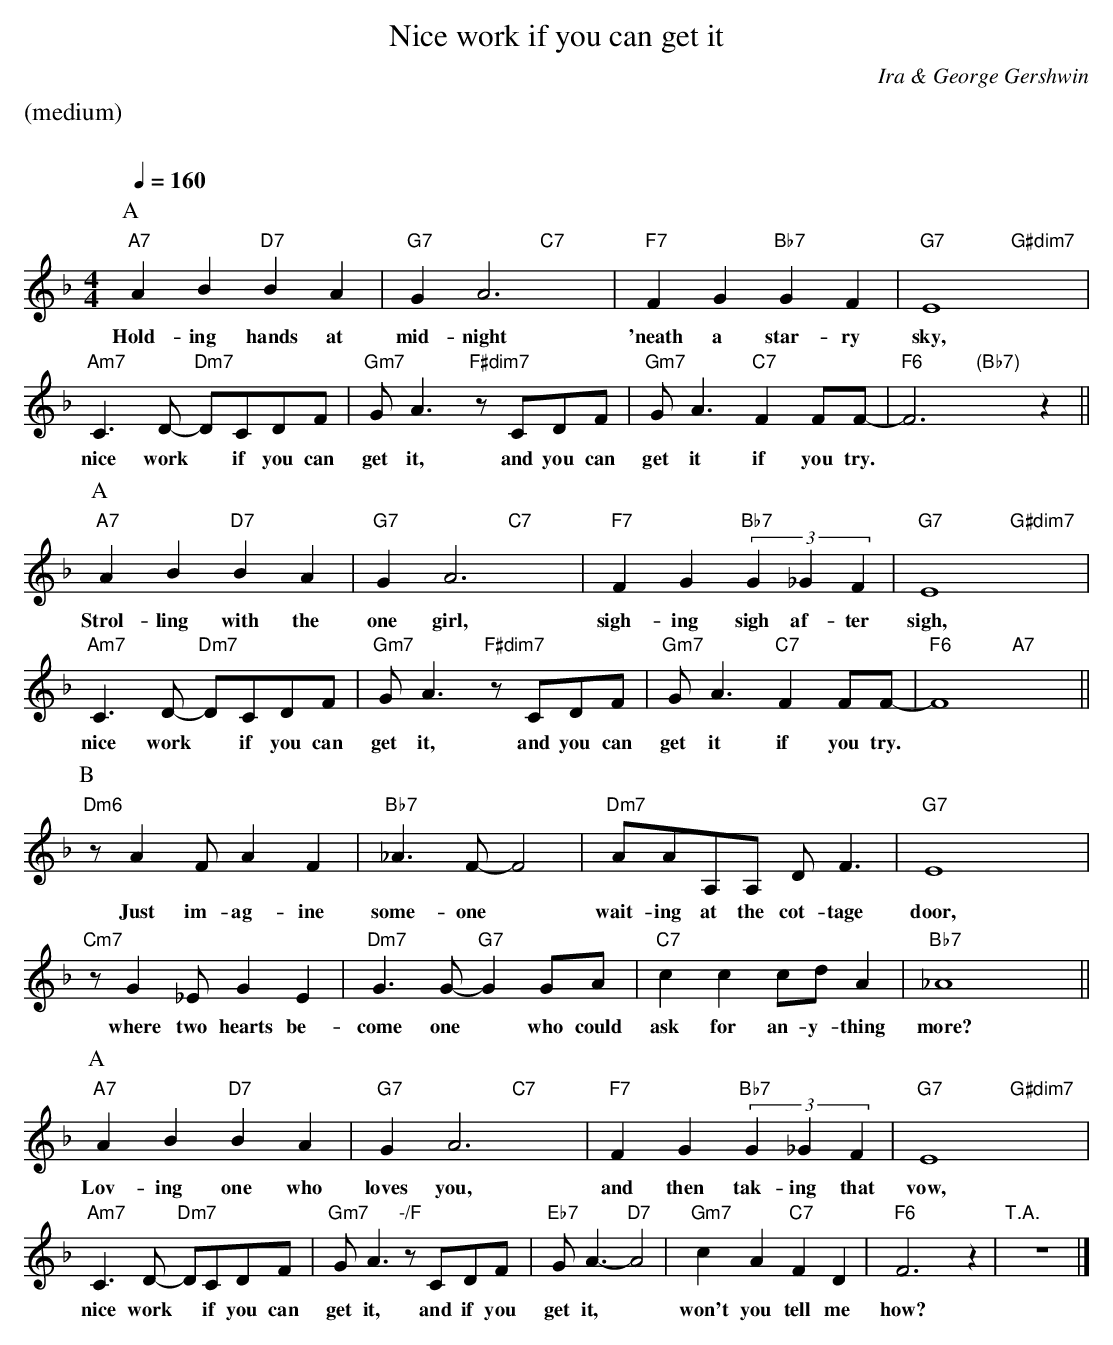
X:1
T: Nice work if you can get it
M:4/4
L:1/4
C:Ira & George Gershwin
Q:1/4=160
%%staves (chords melody)
K:F
%%text (medium)
%%vskip 20
P: A
V:chords
"A7"x2 "D7"x2 | "G7"x2 "C7"x2 | "F7"x2 "Bb7"x2 | "G7"x2 "G#dim7"x2 |
"Am7"x2 "Dm7"x2 | "Gm7"x2 "F#dim7"x2 | "Gm7"x2 "C7"x2 | "F6"x2 "(Bb7)"x2 ||
V:melody
AB BA | GA3 | FG GF | E4 |
w:Hold-ing hands at mid-night 'neath a star-ry sky,
C>D- D/2C/2D/2F/2 | G<A z/2C/2D/2F/2 | G<A FF/2F/2- | F3z ||
w:nice work* if you can get it, and you can get it if you try.*
P: A
V:chords
"A7"x2 "D7"x2 | "G7"x2 "C7"x2 | "F7"x2 "Bb7"x2 | "G7"x2 "G#dim7"x2 |
"Am7"x2 "Dm7"x2 | "Gm7"x2 "F#dim7"x2 | "Gm7"x2 "C7"x2 | "F6"x2 "A7"x2 ||
V:melody
AB BA | GA3 | FG (3G_GF | E4 |
w:Strol-ling with the one girl, sigh-ing sigh af-ter sigh,
C>D- D/2C/2D/2F/2 | G<A z/2C/2D/2F/2 | G<A FF/2F/2- | F4 ||
w:nice work* if you can get it, and you can get it if you try.*
P: B
V:chords
"Dm6"x2 x2 | "Bb7"x2 x2 | "Dm7"x2 x2 | "G7"x2 x2 |
"Cm7"x2 x2 | "Dm7"x2 "G7"x2 | "C7"x2 x2 | "Bb7"x2 x2 ||
V:melody
z/2AF/2 AF | _A>F- F2 | A/2A/2A,/2A,/2 D<F | E4 |
w:Just im-ag-ine some-one* wait-ing at the cot-tage door,
z/2G_E/2 GE | G>G- GG/2A/2 | cc c/2d/2A | _A4 ||
w: where two hearts be-come one* who could ask for an-y-thing more?
P: A
V:chords
"A7"x2 "D7"x2 | "G7"x2 "C7"x2 | "F7"x2 "Bb7"x2 | "G7"x2 "G#dim7"x2 |
"Am7"x2 "Dm7"x2 | "Gm7"x2 "-/F"x2 | "Eb7"x2 "D7"x2 | "Gm7"x2 "C7"x2 | "F6"x2 x2 | "T.A."x2 x2 |]
V:melody
AB BA | GA3 | FG (3G_GF | E4 |
w:Lov-ing one who loves you, and then tak-ing that vow,
C>D- D/2C/2D/2F/2 | G<A z/2C/2D/2F/2 | G<A- A2 | cA FD | F3z | z4 |]
w:nice work* if you can get it, and if you get it,* won't you tell me how?
